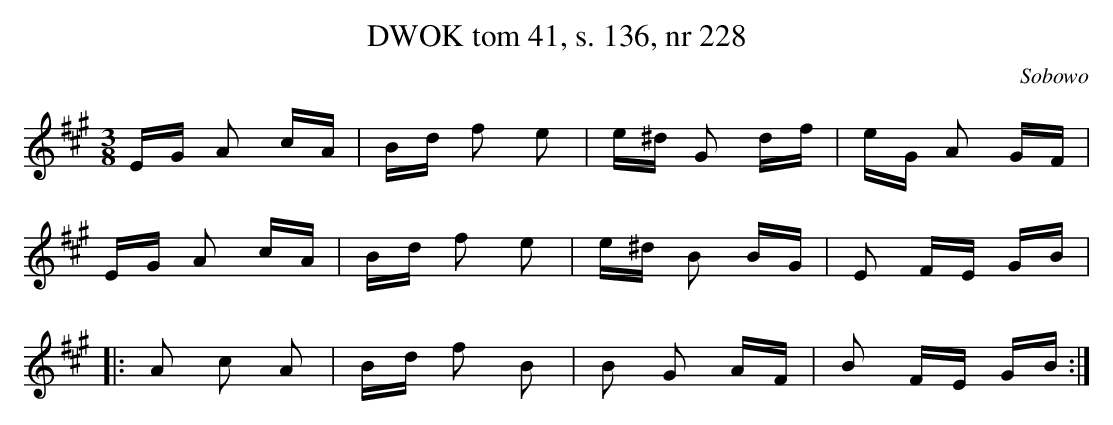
X:1
T:DWOK tom 41, s. 136, nr 228
O:Sobowo
L:1/16
M:3/8
K:A
EG A2 cA|Bd f2 e2|e^d G2 df|eG A2 GF|
EG A2 cA|Bd f2 e2|e^d B2 BG|E2 FE GB|
|:A2 c2 A2|Bd f2 B2|B2 G2 AF|B2 FE GB:|
